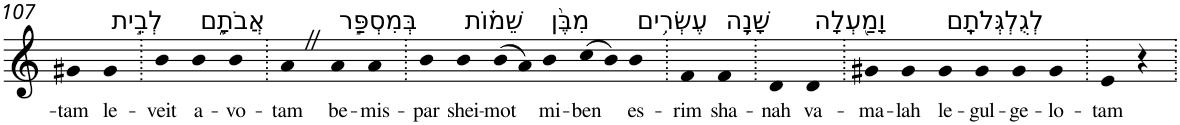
**kern	**text
*part1	*part1
*staff1	*staff1
*I"Piano	*
*I'Pno	*
!!LO:PB:g=z
*clefG2	*
*k[]	*
=107	=107
!	!LO:LY:b
4g#X	-tam
!LO:TX:a:t=לְבֵ֣ית	!
!	!LO:LY:b
4g#	le-
=108.	=108.
!	!LO:LY:b
4b	-veit
!LO:TX:a:t=אֲבֹתָ֑ם	!
!	!LO:LY:b
4b	a-
!	!LO:LY:b
4b	-vo-
=109.	=109.
!	!LO:LY:b
4aZ	-tam
!LO:TX:a:t=בְּמִסְפַּ֣ר	!
!	!LO:LY:b
4a	be-
!	!LO:LY:b
4a	-mis-
=110.	=110.
!	!LO:LY:b
4b	-par
!LO:TX:a:t=שֵׁמ֗וֹת	!
!	!LO:LY:b
4b	shei-
!	!LO:LY:b
(>8b	-mot
8a)	.
!LO:TX:a:t=מִבֶּ֨ן	!
!	!LO:LY:b
4b	mi-
!	!LO:LY:b
(>8cc	-ben
8b)	.
!LO:TX:a:t=עֶשְׂרִ֥ים	!
!	!LO:LY:b
4b	es-
=111.	=111.
!	!LO:LY:b
4f	-rim
!LO:TX:a:t=שָׁנָ֛ה	!
!	!LO:LY:b
4f	sha-
=112.	=112.
!	!LO:LY:b
4d	-nah
!LO:TX:a:t=וָמַ֖עְלָה	!
!	!LO:LY:b
4d	va-
=113.	=113.
!	!LO:LY:b
4g#X	-ma-
!	!LO:LY:b
4g#	-lah
!LO:TX:a:t=לְגֻלְגְּלֹתָֽם	!
!	!LO:LY:b
4g#	le-
!	!LO:LY:b
4g#	-gul-
!	!LO:LY:b
4g#	-ge-
!	!LO:LY:b
4g#	-lo-
=114.	=114.
!	!LO:LY:b
4e	-tam
4r	.
=.	=.
*-	*-
